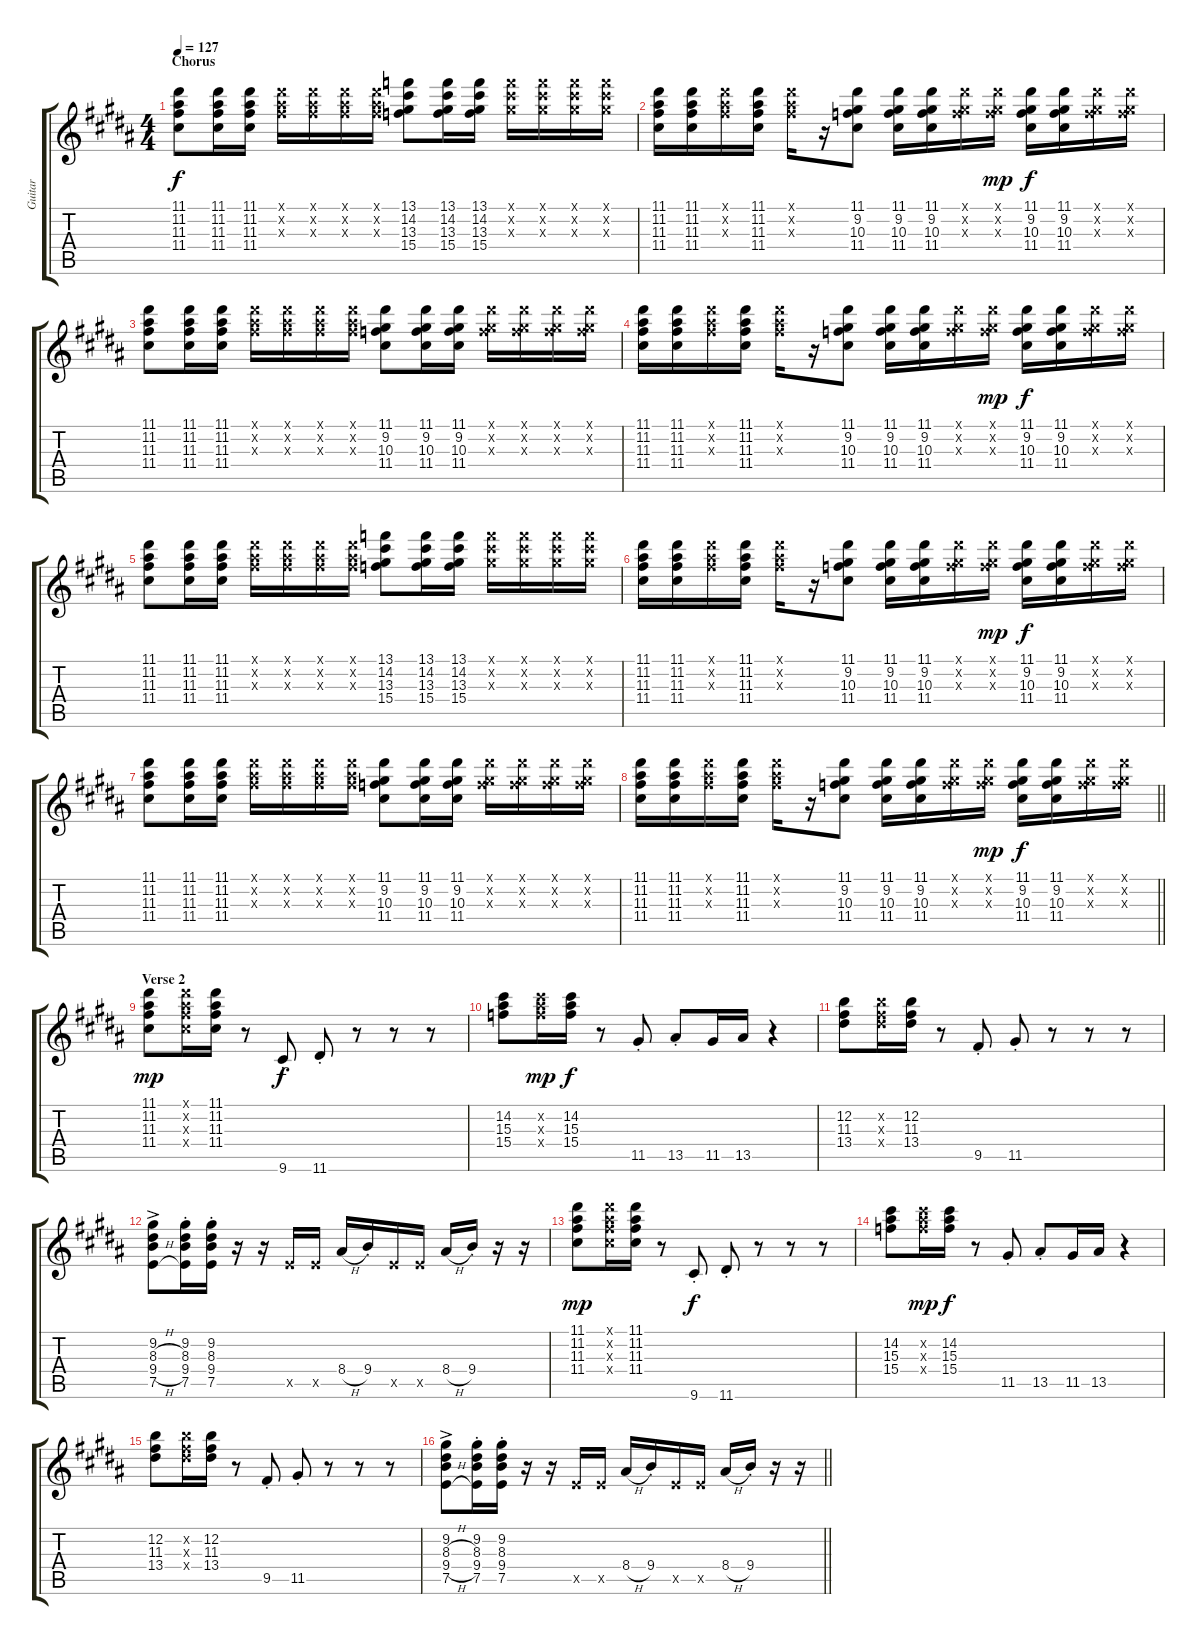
\track ("Guitar" "Guitar") {instrument electricguitarjazz}
\staff {score tabs}
\tuning (E4 B3 G3 D3 A2 E2) {hide}
\ts (4 4)
\section ("" "Chorus")
\tempo 127
\clef g2
\ks g#minor
(11.1 11.2 11.3 11.4).8{dy f} (11.1 11.2 11.3 11.4).16 (11.1 11.2 11.3 11.4).16 (11.1{x} 11.2{x} 11.3{x}).16 (11.1{x} 11.2{x} 11.3{x}).16 (11.1{x} 11.2{x} 11.3{x}).16 (11.1{x} 11.2{x} 11.3{x}).16 (13.1 14.2 13.3 15.4).8 (13.1 14.2 13.3 15.4).16 (13.1 14.2 13.3 15.4).16 (13.1{x} 14.2{x} 13.3{x}).16 (13.1{x} 14.2{x} 13.3{x}).16 (13.1{x} 14.2{x} 13.3{x}).16 (13.1{x} 14.2{x} 13.3{x}).16 |
(11.1 11.2 11.3 11.4).16 (11.1 11.2 11.3 11.4).16 (11.1{x} 11.2{x} 11.3{x}).16 (11.1 11.2 11.3 11.4).16 (11.1{x} 11.2{x} 11.3{x}).16 r.16 (11.1 9.2 10.3 11.4).8 (11.1 9.2 10.3 11.4).16 (11.1 9.2 10.3 11.4).16 (11.1{x} 9.2{x} 10.3{x}).16 (11.1{x} 9.2{x} 10.3{x}).16{dy mp} (11.1 9.2 10.3 11.4).16{dy f} (11.1 9.2 10.3 11.4).16 (11.1{x} 9.2{x} 10.3{x}).16 (11.1{x} 9.2{x} 10.3{x}).16 |
(11.1 11.2 11.3 11.4).8 (11.1 11.2 11.3 11.4).16 (11.1 11.2 11.3 11.4).16 (11.1{x} 11.2{x} 11.3{x}).16 (11.1{x} 11.2{x} 11.3{x}).16 (11.1{x} 11.2{x} 11.3{x}).16 (11.1{x} 11.2{x} 11.3{x}).16 (11.1 9.2 10.3 11.4).8 (11.1 9.2 10.3 11.4).16 (11.1 9.2 10.3 11.4).16 (11.1{x} 9.2{x} 10.3{x}).16 (11.1{x} 9.2{x} 10.3{x}).16 (11.1{x} 9.2{x} 10.3{x}).16 (11.1{x} 9.2{x} 10.3{x}).16 |
(11.1 11.2 11.3 11.4).16 (11.1 11.2 11.3 11.4).16 (11.1{x} 11.2{x} 11.3{x}).16 (11.1 11.2 11.3 11.4).16 (11.1{x} 11.2{x} 11.3{x}).16 r.16 (11.1 9.2 10.3 11.4).8 (11.1 9.2 10.3 11.4).16 (11.1 9.2 10.3 11.4).16 (11.1{x} 9.2{x} 10.3{x}).16 (11.1{x} 9.2{x} 10.3{x}).16{dy mp} (11.1 9.2 10.3 11.4).16{dy f} (11.1 9.2 10.3 11.4).16 (11.1{x} 9.2{x} 10.3{x}).16 (11.1{x} 9.2{x} 10.3{x}).16 |
(11.1 11.2 11.3 11.4).8 (11.1 11.2 11.3 11.4).16 (11.1 11.2 11.3 11.4).16 (11.1{x} 11.2{x} 11.3{x}).16 (11.1{x} 11.2{x} 11.3{x}).16 (11.1{x} 11.2{x} 11.3{x}).16 (11.1{x} 11.2{x} 11.3{x}).16 (13.1 14.2 13.3 15.4).8 (13.1 14.2 13.3 15.4).16 (13.1 14.2 13.3 15.4).16 (13.1{x} 14.2{x} 13.3{x}).16 (13.1{x} 14.2{x} 13.3{x}).16 (13.1{x} 14.2{x} 13.3{x}).16 (13.1{x} 14.2{x} 13.3{x}).16 |
(11.1 11.2 11.3 11.4).16 (11.1 11.2 11.3 11.4).16 (11.1{x} 11.2{x} 11.3{x}).16 (11.1 11.2 11.3 11.4).16 (11.1{x} 11.2{x} 11.3{x}).16 r.16 (11.1 9.2 10.3 11.4).8 (11.1 9.2 10.3 11.4).16 (11.1 9.2 10.3 11.4).16 (11.1{x} 9.2{x} 10.3{x}).16 (11.1{x} 9.2{x} 10.3{x}).16{dy mp} (11.1 9.2 10.3 11.4).16{dy f} (11.1 9.2 10.3 11.4).16 (11.1{x} 9.2{x} 10.3{x}).16 (11.1{x} 9.2{x} 10.3{x}).16 |
(11.1 11.2 11.3 11.4).8 (11.1 11.2 11.3 11.4).16 (11.1 11.2 11.3 11.4).16 (11.1{x} 11.2{x} 11.3{x}).16 (11.1{x} 11.2{x} 11.3{x}).16 (11.1{x} 11.2{x} 11.3{x}).16 (11.1{x} 11.2{x} 11.3{x}).16 (11.1 9.2 10.3 11.4).8 (11.1 9.2 10.3 11.4).16 (11.1 9.2 10.3 11.4).16 (11.1{x} 9.2{x} 10.3{x}).16 (11.1{x} 9.2{x} 10.3{x}).16 (11.1{x} 9.2{x} 10.3{x}).16 (11.1{x} 9.2{x} 10.3{x}).16 |
\barLineRight lightlight
(11.1 11.2 11.3 11.4).16 (11.1 11.2 11.3 11.4).16 (11.1{x} 11.2{x} 11.3{x}).16 (11.1 11.2 11.3 11.4).16 (11.1{x} 11.2{x} 11.3{x}).16 r.16 (11.1 9.2 10.3 11.4).8 (11.1 9.2 10.3 11.4).16 (11.1 9.2 10.3 11.4).16 (11.1{x} 9.2{x} 10.3{x}).16 (11.1{x} 9.2{x} 10.3{x}).16{dy mp} (11.1 9.2 10.3 11.4).16{dy f} (11.1 9.2 10.3 11.4).16 (11.1{x} 9.2{x} 10.3{x}).16 (11.1{x} 9.2{x} 10.3{x}).16 |
\section ("" "Verse 2")
(11.1 11.2 11.3 11.4).8{dy mp} (11.1{x} 11.2{x} 11.3{x} 11.4{x}).16 (11.1 11.2 11.3 11.4).16 r.8 9.6{st}.8{dy f} 11.6{st}.8 r.8 r.8 r.8 |
(14.2 15.3 15.4).8 (14.2{x} 15.3{x} 15.4{x}).16{dy mp} (14.2 15.3 15.4).16{dy f} r.8 11.5{st}.8 13.5{st}.8 11.5.16 13.5.16 r.4 |
(12.2 11.3 13.4).8 (12.2{x} 11.3{x} 13.4{x}).16 (12.2 11.3 13.4).16 r.8 9.5{st}.8 11.5{st}.8 r.8 r.8 r.8 |
(9.2 8.3{h} 9.4{h} 7.5{h ac}).8 (9.2 8.3 9.4 7.5{st}).16 (9.2 8.3 9.4 7.5{st}).16 r.16 r.16 7.5{x}.16 7.5{x}.16 8.4{h}.16 9.4{st}.16 7.5{x}.16 7.5{x}.16 8.4{h}.16 9.4{st}.16 r.16 r.16 |
(11.1 11.2 11.3 11.4).8{dy mp} (11.1{x} 11.2{x} 11.3{x} 11.4{x}).16 (11.1 11.2 11.3 11.4).16 r.8 9.6{st}.8{dy f} 11.6{st}.8 r.8 r.8 r.8 |
(14.2 15.3 15.4).8 (14.2{x} 15.3{x} 15.4{x}).16{dy mp} (14.2 15.3 15.4).16{dy f} r.8 11.5{st}.8 13.5{st}.8 11.5.16 13.5.16 r.4 |
(12.2 11.3 13.4).8 (12.2{x} 11.3{x} 13.4{x}).16 (12.2 11.3 13.4).16 r.8 9.5{st}.8 11.5{st}.8 r.8 r.8 r.8 |
\barLineRight lightlight
(9.2 8.3{h} 9.4{h} 7.5{h ac}).8 (9.2 8.3 9.4 7.5{st}).16 (9.2 8.3 9.4 7.5{st}).16 r.16 r.16 7.5{x}.16 7.5{x}.16 8.4{h}.16 9.4{st}.16 7.5{x}.16 7.5{x}.16 8.4{h}.16 9.4{st}.16 r.16 r.16
